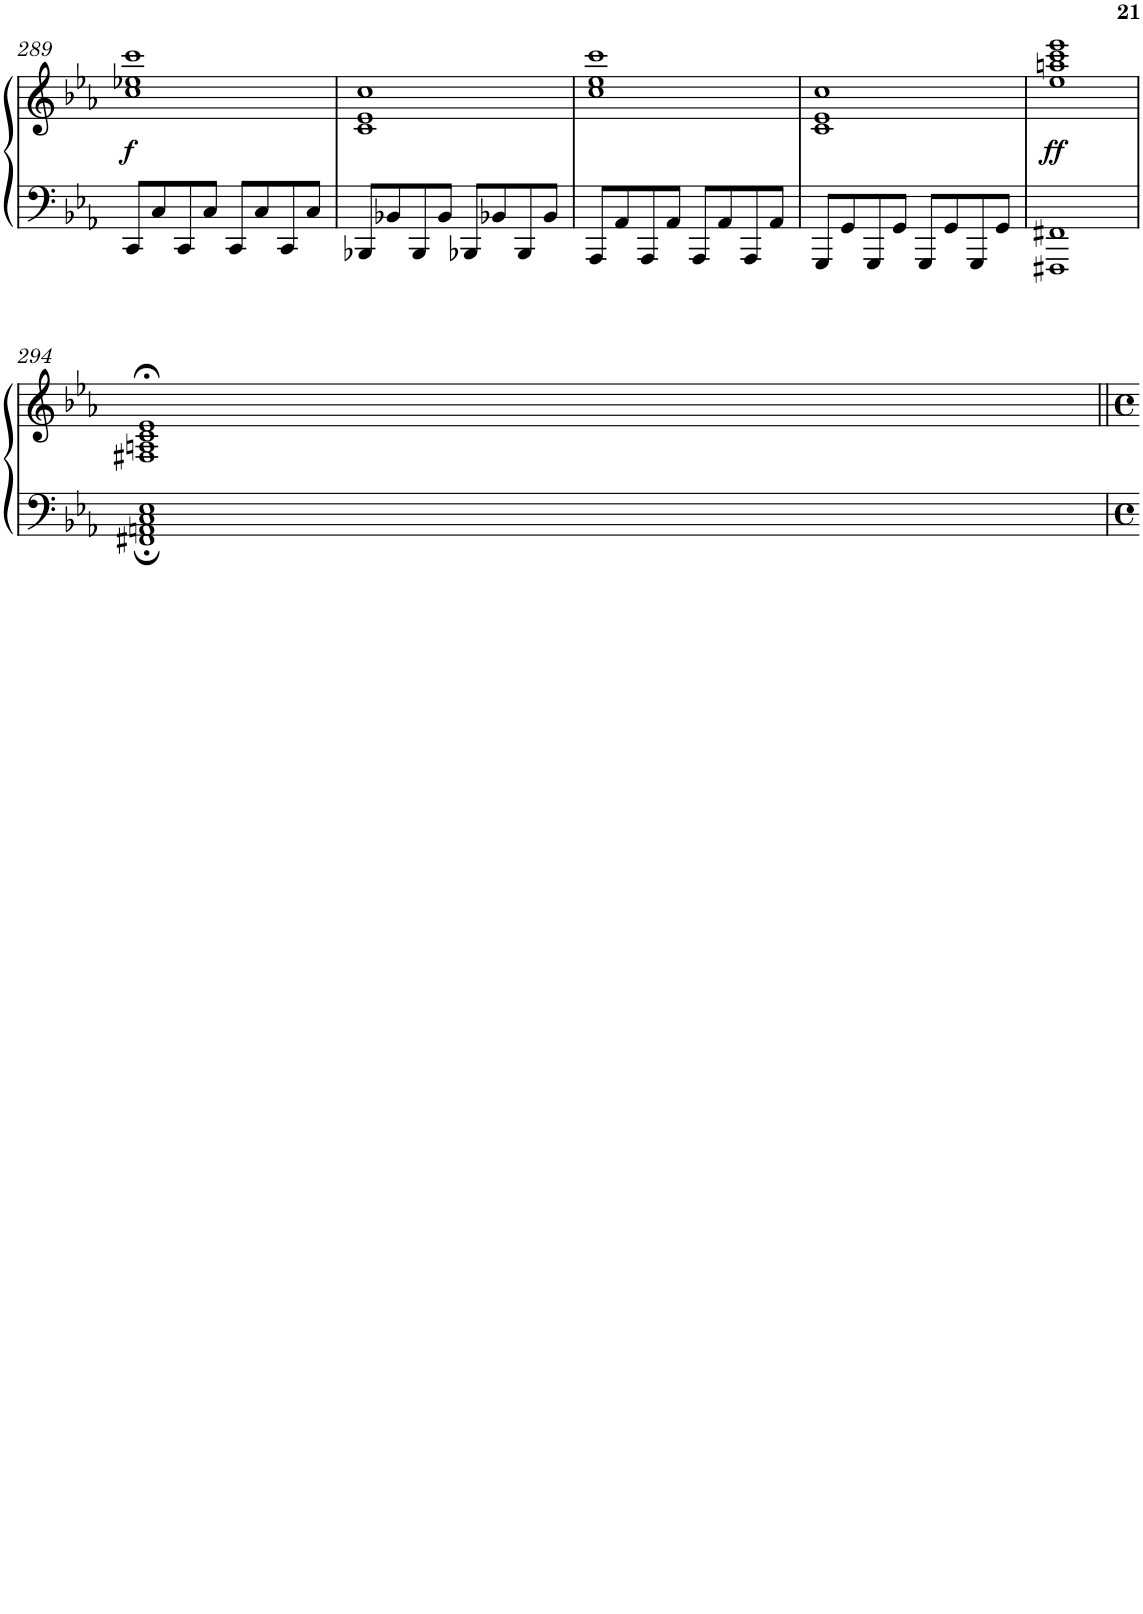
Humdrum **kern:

**kern	**kern	**dynam
*part1	*part1	*part1
*staff2	*staff1	*staff1/2
*I"Piano	*	*
*I'Pno	*	*
!!LO:PB:g=z
*clefF4	*clefG2	*
*k[b-e-a-]	*k[b-e-a-]	*
*E-:	*E-:	*
*M2/2	*M2/2	*
*met(c|)	*met(c|)	*
=289	=289	=289
!	!	!LO:DY:b
8CC/L	1cc 1ee-X 1ccc	f
8C/	.	.
8CC/	.	.
8C/J	.	.
8CC/L	.	.
8C/	.	.
8CC/	.	.
8C/J	.	.
=290	=290	=290
8BBB-X/L	1c 1e- 1cc	.
8BB-X/	.	.
8BBB-/	.	.
8BB-/J	.	.
8BBB-X/L	.	.
8BB-X/	.	.
8BBB-/	.	.
8BB-/J	.	.
=291	=291	=291
8AAA-/L	1cc 1ee- 1ccc	.
8AA-/	.	.
8AAA-/	.	.
8AA-/J	.	.
8AAA-/L	.	.
8AA-/	.	.
8AAA-/	.	.
8AA-/J	.	.
=292	=292	=292
8GGG/L	1c 1e- 1cc	.
8GG/	.	.
8GGG/	.	.
8GG/J	.	.
8GGG/L	.	.
8GG/	.	.
8GGG/	.	.
8GG/J	.	.
=293	=293	=293
!	!	!LO:DY:b
1FFF#X 1FF#X	1ee- 1aan 1ccc 1eee-	ff
!!LO:LB:g=z
=294	=294	=294
1FF#X; 1AAn; 1C; 1E-;	1F#X;< 1An;< 1c;< 1e-;<	.
=||	=||	=||
*-	*-	*-
